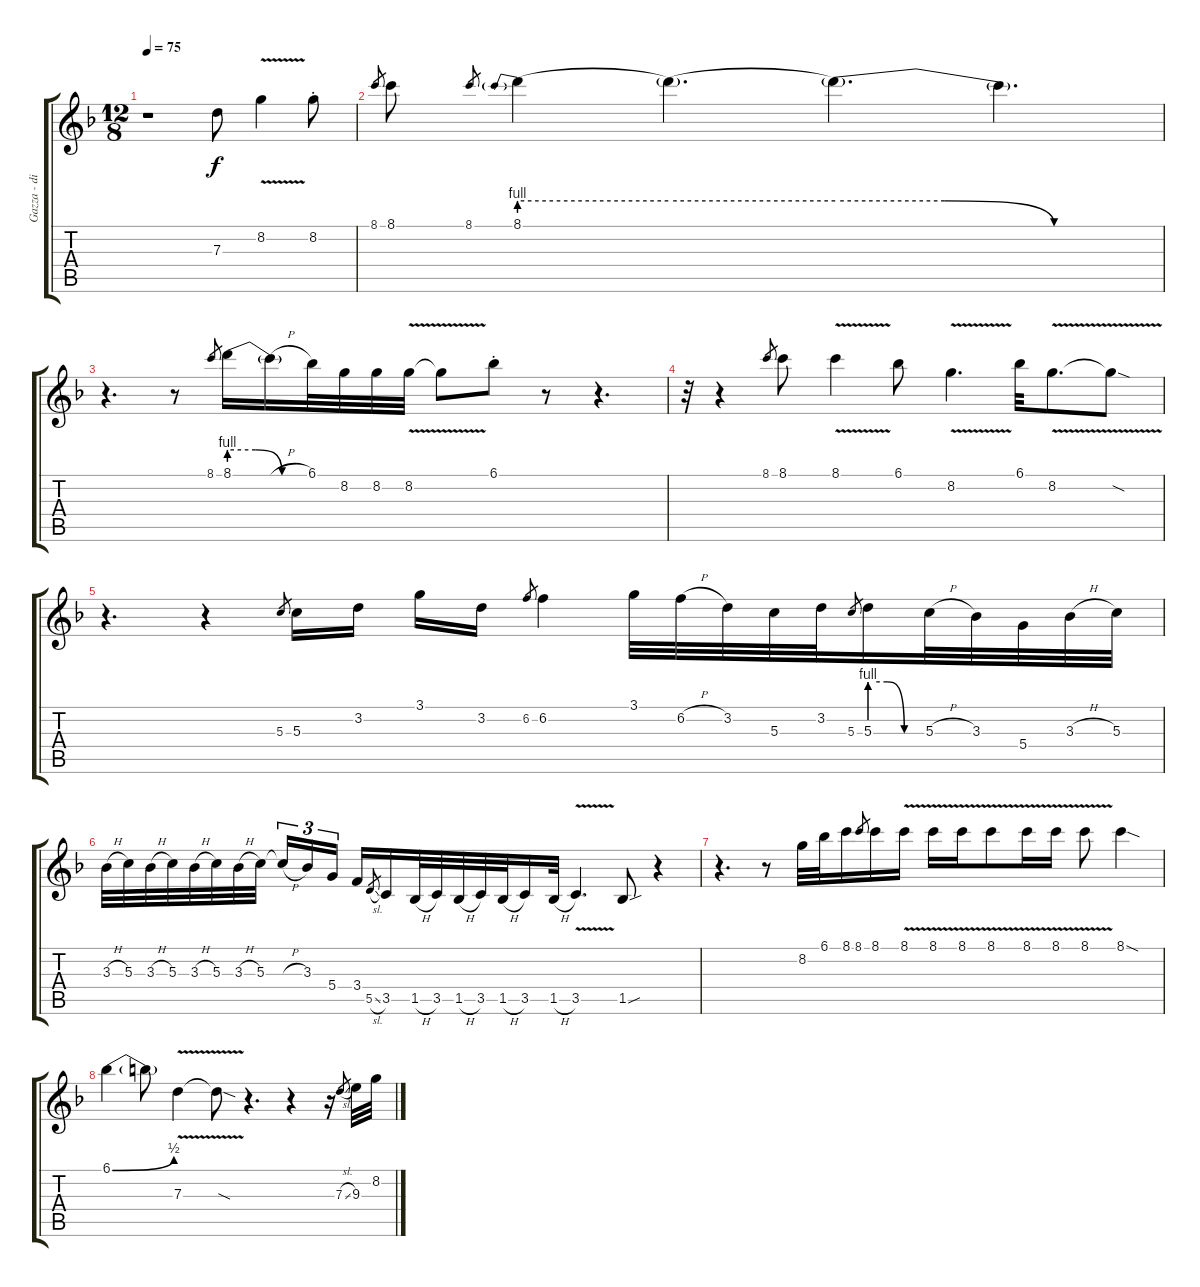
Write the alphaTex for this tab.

\track ("Gazza - dist electric (Les Paul & Marsha" "Gazza - di") {instrument distortionguitar}
\staff {score tabs}
\tuning (E4 B3 G3 D3 A2 E2) {hide}
\ts (12 8)
\tempo 75
\clef g2
\ks f
r.1{dy f instrument distortionguitar} 7.3.8 8.2{v}.4 8.2{st}.8 |
8.1.8{gr} 8.1.8 8.1.8{gr} 8.1{be (prebend 0 4 60 4)}.4 8.1{be (hold 0 4 60 4) t}.4{d} 8.1{be (custom 0 4 20 4 40 0 60 0) t}.4{d} 8.1{t}.4{d} |
r.4{d} r.8 8.1.8{gr} 8.1{be (custom 0 4 20 4 40 0 60 0)}.16 8.1{h t}.16 6.1.32 8.2.32 8.2.32 8.2{v}.32 8.2{t}.8 6.1{st}.8 r.8 r.4{d} |
r.32 r.4 8.1.8{gr} 8.1.8 8.1{v}.4 6.1.8 8.2{v}.4{d} 6.1.32 8.2{v}.8{d} 8.2{sod t}.8 |
r.4{d} r.4 5.3.8{gr} 5.3.16 3.2.16 3.1.16 3.2.16 6.2.8{gr} 6.2.4 3.1.32 6.2{h}.32 3.2.32 5.3.32 3.2.32 5.3.8{gr} 5.3{be (custom 0 4 20 4 40 0 60 0)}.16 5.3{h}.32 3.3.32 5.4.32 3.3{h}.32 5.3.32 |
3.3{h}.32 5.3.32 3.3{h}.32 5.3.32 3.3{h}.32 5.3.32 3.3{h}.32 5.3.32{beam splitsecondary} 5.3{h t}.16{tu (3 2)} 3.3.16{tu (3 2)} 5.4.16{tu (3 2)} 3.4.16 5.5{sl}.8{gr} 3.5.16 1.5{h}.32 3.5.32 1.5{h}.32 3.5.32 1.5{h}.32 3.5.16 1.5{h}.32 3.5{v}.4{d} 1.5{sou}.8 r.4 |
r.4{d} r.8 8.2.32 6.1.32 8.1.16 8.1.8{gr} 8.1.16 8.1{v}.16 8.1{v}.16 8.1{v}.16 8.1{v}.8 8.1{v}.16 8.1{v}.16 8.1{v}.8 8.1{sod}.4 |
6.1{be (bend 0 0 60 2)}.4 6.1{t}.8 7.3{v}.4 7.3{sod t}.8 r.4{d} r.4 r.16 7.3{sl}.8{gr} 9.3.32 8.2.32
